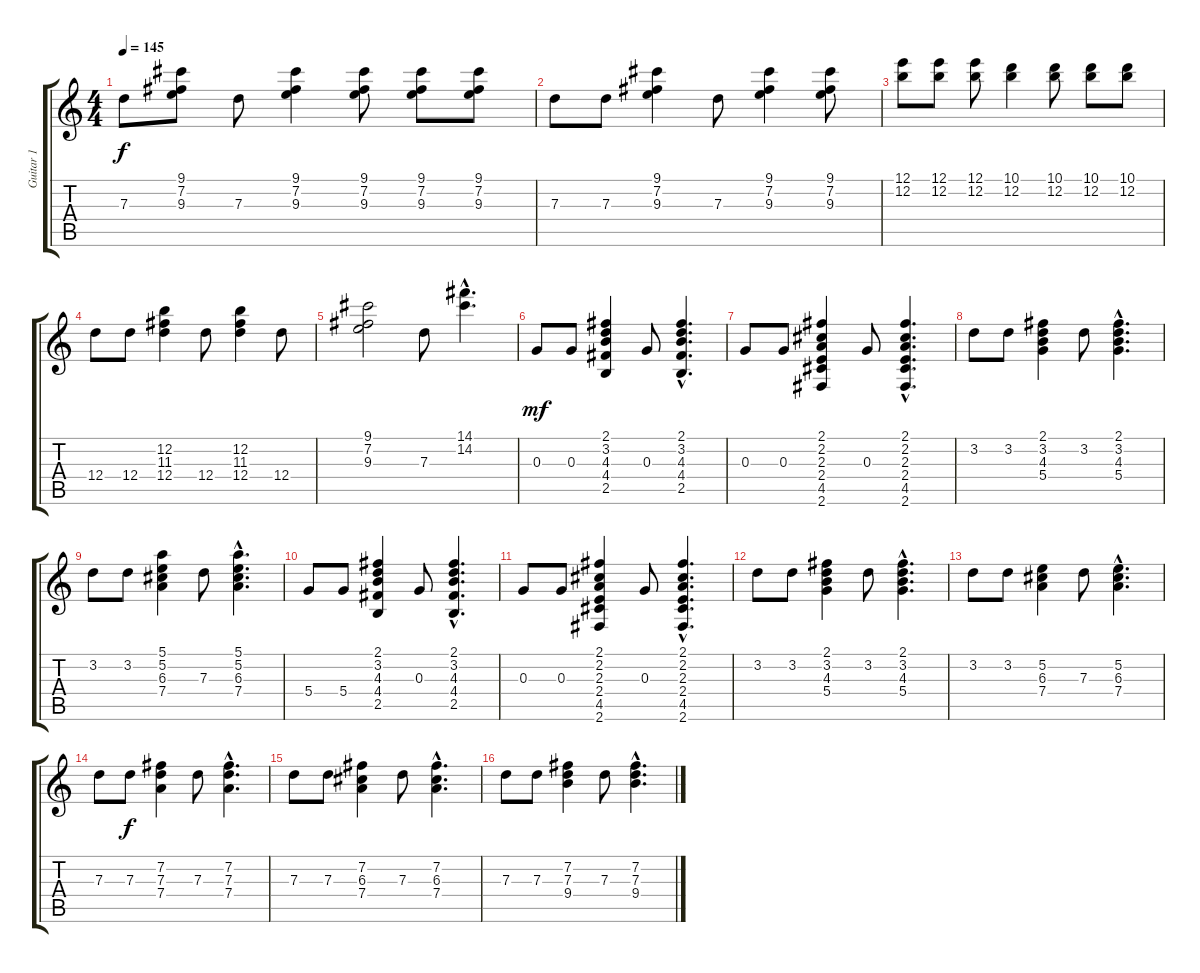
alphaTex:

\track ("Guitar 1" "Guitar 1") {instrument distortionguitar}
\staff {score tabs}
\tuning (E4 B3 G3 D3 A2 E2) {hide}
\ts (4 4)
\tempo 145
\clef g2
\ks c
7.3.8{dy f} (9.1 7.2 9.3).8 7.3.8 (9.1 7.2 9.3).4 (9.1 7.2 9.3).8 (9.1 7.2 9.3).8 (9.1 7.2 9.3).8 |
7.3.8 7.3.8 (9.1 7.2 9.3).4 7.3.8 (9.1 7.2 9.3).4 (9.1 7.2 9.3).8 |
(12.1 12.2).8 (12.1 12.2).8 (12.1 12.2).8 (10.1 12.2).4 (10.1 12.2).8 (10.1 12.2).8 (10.1 12.2).8 |
12.4.8 12.4.8 (12.2 11.3 12.4).4 12.4.8 (12.2 11.3 12.4).4 12.4.8 |
(9.1 7.2 9.3).2 7.3.8 (14.1{hac} 14.2{hac}).4{d} |
0.3.8{dy mf} 0.3.8 (2.1 3.2 4.3 4.4 2.5).4 0.3.8 (2.1{hac} 3.2{hac} 4.3{hac} 4.4{hac} 2.5{hac}).4{d} |
0.3.8 0.3.8 (2.1 2.2 2.3 2.4 4.5 2.6).4 0.3.8 (2.1{hac} 2.2{hac} 2.3{hac} 2.4{hac} 4.5{hac} 2.6{hac}).4{d} |
3.2.8 3.2.8 (2.1 3.2 4.3 5.4).4 3.2.8 (2.1{hac} 3.2{hac} 4.3{hac} 5.4{hac}).4{d} |
3.2.8 3.2.8 (5.1 5.2 6.3 7.4).4 7.3.8 (5.1{hac} 5.2{hac} 6.3{hac} 7.4{hac}).4{d} |
5.4.8 5.4.8 (2.1 3.2 4.3 4.4 2.5).4 0.3.8 (2.1{hac} 3.2{hac} 4.3{hac} 4.4{hac} 2.5{hac}).4{d} |
0.3.8 0.3.8 (2.1 2.2 2.3 2.4 4.5 2.6).4 0.3.8 (2.1{hac} 2.2{hac} 2.3{hac} 2.4{hac} 4.5{hac} 2.6{hac}).4{d} |
3.2.8 3.2.8 (2.1 3.2 4.3 5.4).4 3.2.8 (2.1{hac} 3.2{hac} 4.3{hac} 5.4{hac}).4{d} |
3.2.8 3.2.8 (5.2 6.3 7.4).4 7.3.8 (5.2{hac} 6.3{hac} 7.4{hac}).4{d} |
7.3.8 7.3.8{dy f} (7.2 7.3 7.4).4 7.3.8 (7.2{hac} 7.3{hac} 7.4{hac}).4{d} |
7.3.8 7.3.8 (7.2 6.3 7.4).4 7.3.8 (7.2{hac} 6.3{hac} 7.4{hac}).4{d} |
7.3.8 7.3.8 (7.2 7.3 9.4).4 7.3.8 (7.2{hac} 7.3{hac} 9.4{hac}).4{d}
